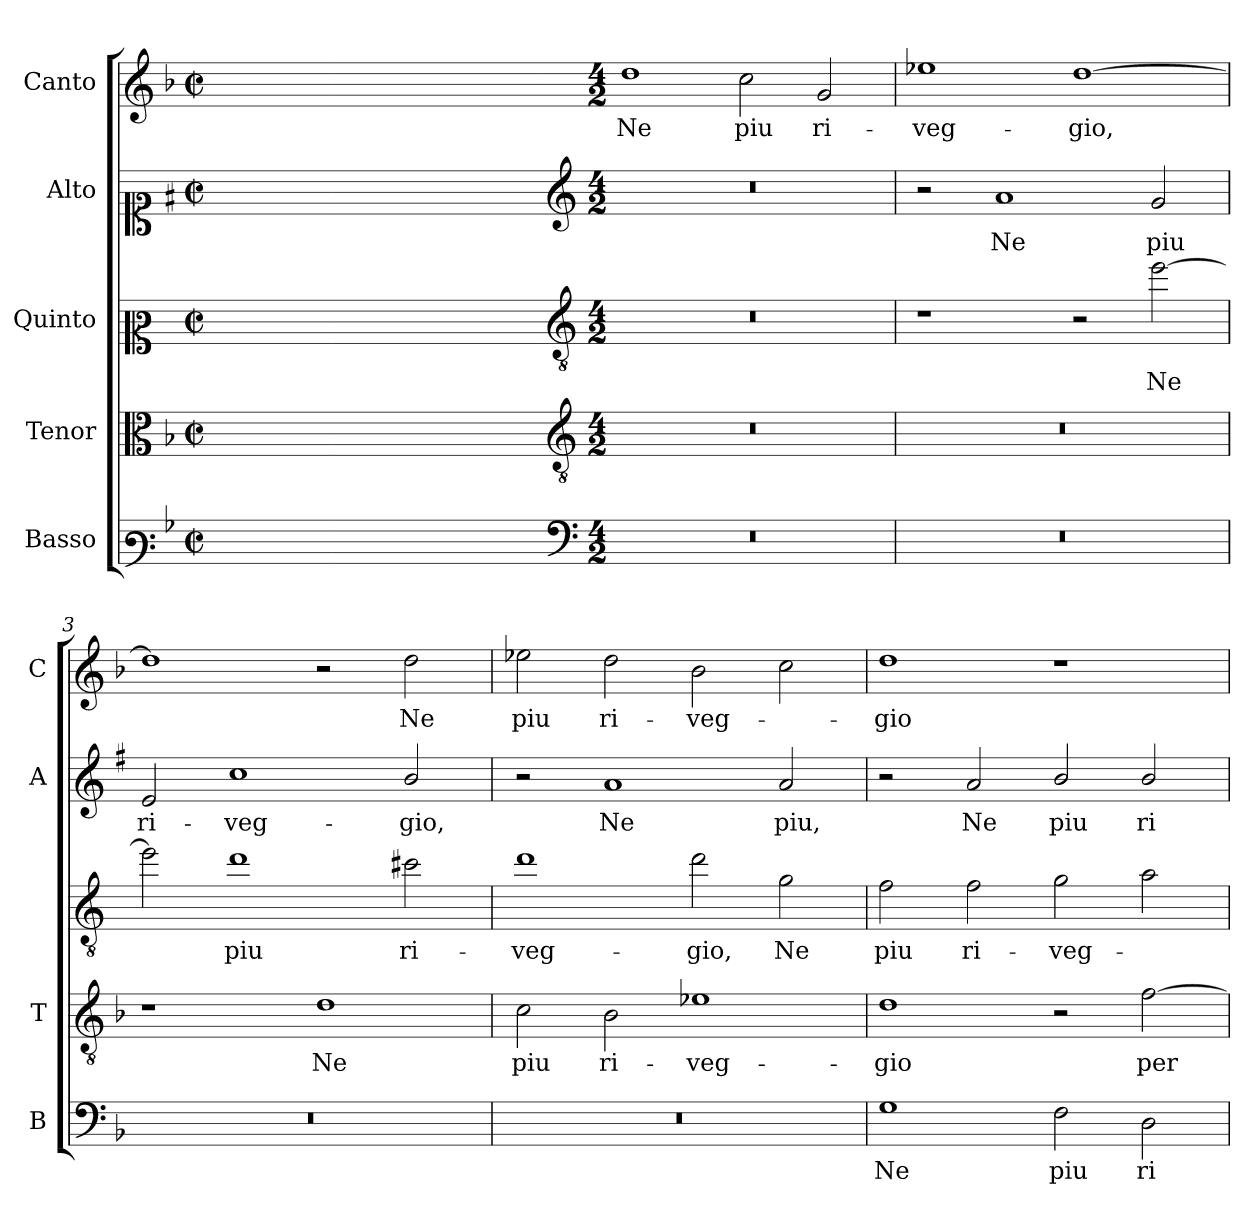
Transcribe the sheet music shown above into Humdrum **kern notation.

**kern	**text	**kern	**text	**kern	**text	**kern	**text	**kern	**text
*part5	*part5	*part4	*part4	*part3	*part3	*part2	*part2	*part1	*part1
*staff5	*staff5	*staff4	*staff4	*staff3	*staff3	*staff2	*staff2	*staff1	*staff1
*I"Basso	*	*I"Tenor	*	*I"Quinto	*	*I"Alto	*	*I"Canto	*
*I'B	*	*I'T	*	*	*	*I'A	*	*I'C	*
*clefF3	*	*clefC3	*	*clefC2	*	*clefC1	*	*clefG2	*
*	*	*	*	*ITrd4c7	*	*ITrd1c2	*	*	*
*k[b-]	*	*k[b-]	*	*k[b-]	*	*k[b-]	*	*k[b-]	*
*F:	*	*F:	*	*F:	*	*F:	*	*F:	*
*M2/2	*	*M2/2	*	*M2/2	*	*M2/2	*	*M2/2	*
*met(c|)	*	*met(c|)	*	*met(c|)	*	*met(c|)	*	*met(c|)	*
=	=	=	=	=	=	=	=	=	=
1ryy	.	1ryy	.	1ryy	.	1ryy	.	1ryy	.
=1X-	=1X-	=1X-	=1X-	=1X-	=1X-	=1X-	=1X-	=1X-	=1X-
4ryy	.	4ryy	.	4ryy	.	4ryy	.	4ryy	.
4ryy	.	4ryy	.	4ryy	.	4ryy	.	4ryy	.
4ryy	.	4ryy	.	4ryy	.	4ryy	.	4ryy	.
4ryy	.	4ryy	.	4ryy	.	4ryy	.	4ryy	.
=1-	=1-	=1-	=1-	=1-	=1-	=1-	=1-	=1-	=1-
*clefF4	*	*clefGv2	*	*clefGv2	*	*clefG2	*	*	*
*M4/2	*	*M4/2	*	*M4/2	*	*M4/2	*	*M4/2	*
!	!	!	!	!	!	!	!	!	!LO:LY:b
0r	.	0r	.	0r	.	0r	.	1dd	Ne
!	!	!	!	!	!	!	!	!	!LO:LY:b
.	.	.	.	.	.	.	.	2cc\	piu
!	!	!	!	!	!	!	!	!	!LO:LY:b
.	.	.	.	.	.	.	.	2g/	ri-
=2	=2	=2	=2	=2	=2	=2	=2	=2	=2
!	!	!	!	!	!	!	!	!	!LO:LY:b
0r	.	0r	.	1r	.	2r	.	1ee-X	-veg-
!	!	!	!	!	!	!	!LO:LY:b	!	!
.	.	.	.	.	.	1g	Ne	.	.
!	!	!	!	!	!	!	!	!	!LO:LY:b
.	.	.	.	2r	.	.	.	[1dd	-gio,
!	!	!	!	!	!LO:LY:b	!	!LO:LY:b	!	!
.	.	.	.	[2a\	Ne	2f/	piu	.	.
=3	=3	=3	=3	=3	=3	=3	=3	=3	=3
!	!	!	!	!	!	!	!LO:LY:b	!	!
0r	.	1r	.	2a\]	.	2d/	ri-	1dd]	.
!	!	!	!	!	!LO:LY:b	!	!LO:LY:b	!	!
.	.	.	.	1g	piu	1b-	-veg-	.	.
!	!	!	!LO:LY:b	!	!	!	!	!	!
.	.	1d	Ne	.	.	.	.	2r	.
!	!	!	!	!	!LO:LY:b	!	!LO:LY:b	!	!LO:LY:b
.	.	.	.	2f#X\	ri-	2a/	-gio,	2dd\	Ne
=4	=4	=4	=4	=4	=4	=4	=4	=4	=4
!	!	!	!LO:LY:b	!	!LO:LY:b	!	!	!	!LO:LY:b
0r	.	2c\	piu	1g	-veg-	2r	.	2ee-X\	piu
!	!	!	!LO:LY:b	!	!	!	!LO:LY:b	!	!LO:LY:b
.	.	2B-\	ri-	.	.	1g	Ne	2dd\	ri-
!	!	!	!LO:LY:b	!	!LO:LY:b	!	!	!	!LO:LY:b
.	.	1e-X	-veg-	2g\	-gio,	.	.	2b-\	-veg-
!	!	!	!	!	!LO:LY:b	!	!LO:LY:b	!	!
.	.	.	.	2c\	Ne	2g/	piu,	2cc\	.
=5	=5	=5	=5	=5	=5	=5	=5	=5	=5
!	!LO:LY:b	!	!LO:LY:b	!	!LO:LY:b	!	!	!	!LO:LY:b
1G	Ne	1d	-gio	2B-\	piu	2r	.	1dd	-gio
!	!	!	!	!	!LO:LY:b	!	!LO:LY:b	!	!
.	.	.	.	2B-\	ri-	2g/	Ne	.	.
!	!LO:LY:b	!	!	!	!LO:LY:b	!	!LO:LY:b	!	!
2F\	piu	2r	.	2c\	-veg-	2a/	piu	1r	.
!	!LO:LY:b	!	!LO:LY:b	!	!	!	!LO:LY:b	!	!
2D\	ri-	[2f\	per	2d\	.	2a/	ri-	.	.
=	=	=	=	=	=	=	=	=	=
*-	*-	*-	*-	*-	*-	*-	*-	*-	*-
